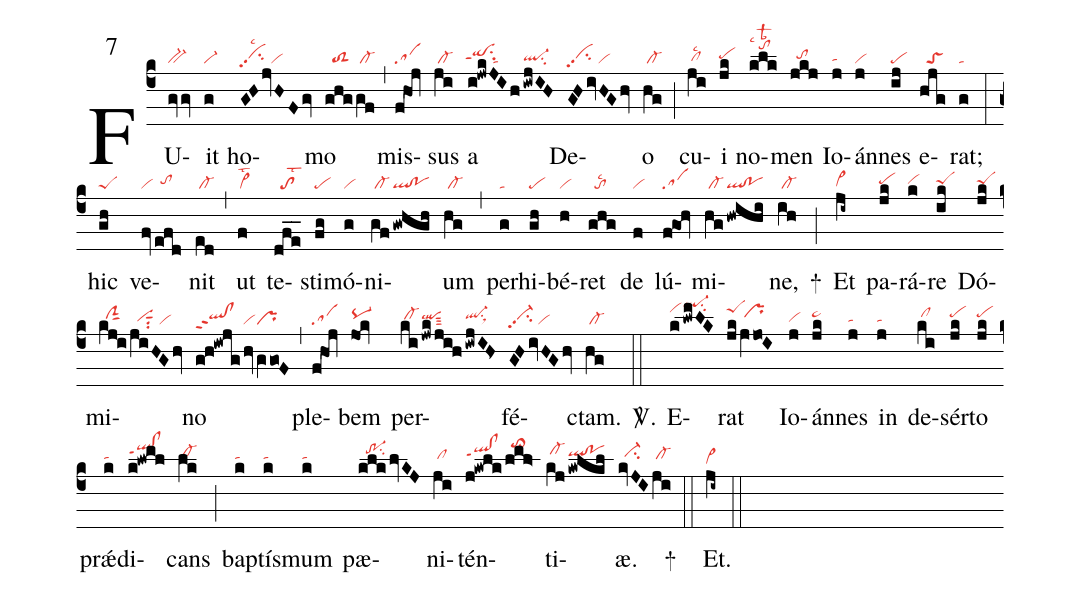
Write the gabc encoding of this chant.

mode: 7;
nabc-lines:1;
%%
(c4)
FU(gvv|bv-)it(g|vi-) ho(GHjvHFgv|vihhpp2su2lsc2/vi)mo(ghg|//toS2|/gf|/cl-) (,)
mis(f@hoj|sa)sus(ji|/cl-) a(i!jwkJIh|`qihippt1su2`ta|!iwjIH|ql-hgsu2) De(GHivHGhv|vihhpp2su2/vi)o(hg|/cl-) (;)
cu(ji|/clhglsc2)i(jk|pehh) no(klk|tohllsc1lsb2)men(jkj|//tohh) Io(j|tahg)án(j|vi)nes(ij|pe) e(hjg|//toS)rat;(g|ta) (:)
hic(gh|peS) ve(fv|vi|efd|//tohh)nit(ed|/cl-) (,)
ut(f|vi>lst2) te(dfe__|//tolst2)sti(fg|pe)mó(g|vi)ni(gf|/cl-|gwhgh|ql!po)um(hg|/cl-) (,)
per(g|ta)hi(gh|pe)bé(h|vi)ret(ghg|//tolsc2) de(f|vi) lú(f!goh|sa)mi(hg|/cl-|!hwihi|ql!po)ne,(ih|/cl-) +(;)
Et(ji~|cl~hg) pa(jk|pehh)rá(k|vihh)re(ik|peShh) Dó(jk|peShh)mi(kj!i|//ciGhh|/jiHGhv|//vihgsut1su2/vi)no(g!h!iwjg|qlhh!clhhppt2|hv|vi|gVgo!F|pr) (,)
ple(f@hoj|sa)bem(jok|pq-hh) per(ki|/cl-hh|jwk/j!i!h|qlhhsut3|iwjIH>|ql-hhsu1sux1)fé(GHivHGhv|vi-hhpp2su2/vi)ctam.(hg|/cl-) <sp>V/</sp>.(::)
E(k|vihk|!lwmLK|ql-hmsu2)rat(jk|peShk|/jVjo!I|/prhi) Io(j|vihg)án(jk|pe~hi)nes(j|tahg) in(j|tahg) de(ki|/clhi)sér(jk|pehi)to(jk|pehi) prǽ(k|tahi)di(k!lwml|qlhk!clhkppt1)cans(lk|/cl-hj) (;)
bap(k|tahi)tís(k|tahi)mum(k|tahi) pæ(klklvKJ|//tr-1hksu2)ni(ji|/clhi)tén(j!kwlk|qlhj!clhjppt1|/lml>|//to>hn)ti(kj|/cl-hk|!kwlkl|qlhj!pohj)æ.(kvJI|//ci-hj|ji|/cl-hi) +(::)
Et.(ji~|cl~hg) (::)
